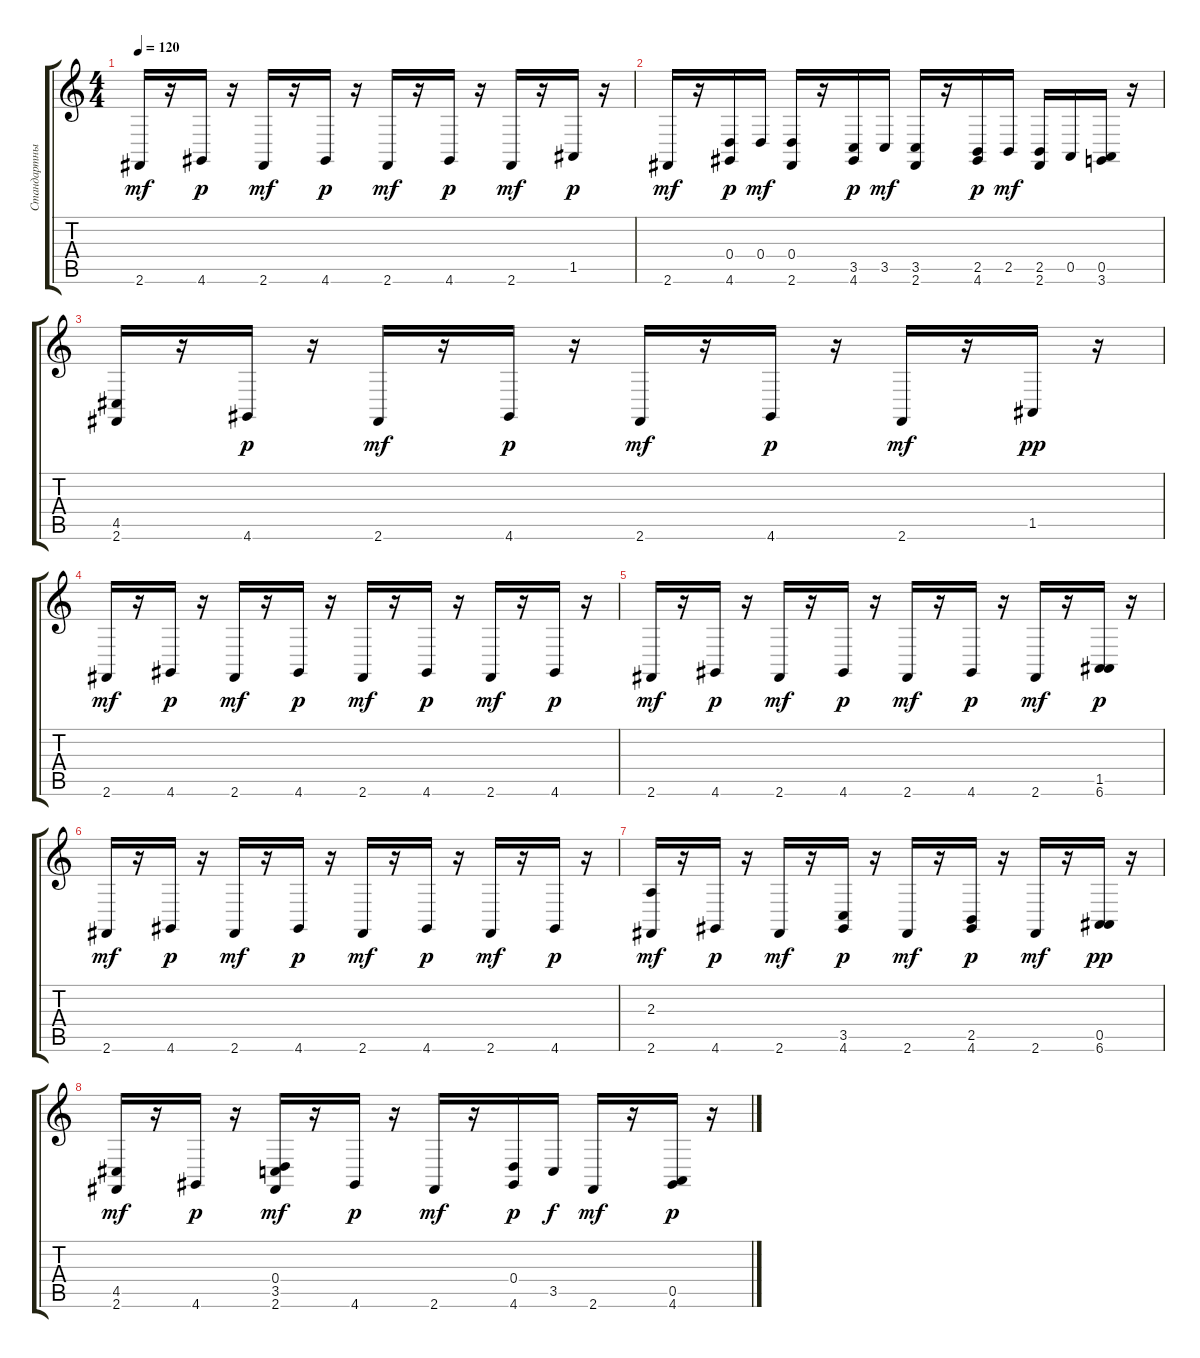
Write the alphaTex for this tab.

\track ("Стандартный Набор" "Стандартны") {instrument synthdrum}
\staff {score tabs}
\tuning (E4 B3 G3 D3 A2 E2) {hide}
\ts (4 4)
\tempo 120
\clef g2
\ks c
2.6.16{dy mf} r.16 4.6.16{dy p} r.16 2.6.16{dy mf} r.16 4.6.16{dy p} r.16 2.6.16{dy mf} r.16 4.6.16{dy p} r.16 2.6.16{dy mf} r.16 1.5.16{dy p} r.16 |
2.6.16{dy mf} r.16 (0.4 4.6).16{dy p} 0.4.16{dy mf} (0.4 2.6).16 r.16 (3.5 4.6).16{dy p} 3.5.16{dy mf} (3.5 2.6).16 r.16 (2.5 4.6).16{dy p} 2.5.16{dy mf} (2.5 2.6).16 0.5.16 (0.5 3.6).16 r.16 |
(4.5 2.6).16 r.16 4.6.16{dy p} r.16 2.6.16{dy mf} r.16 4.6.16{dy p} r.16 2.6.16{dy mf} r.16 4.6.16{dy p} r.16 2.6.16{dy mf} r.16 1.5.16{dy pp} r.16 |
2.6.16{dy mf} r.16 4.6.16{dy p} r.16 2.6.16{dy mf} r.16 4.6.16{dy p} r.16 2.6.16{dy mf} r.16 4.6.16{dy p} r.16 2.6.16{dy mf} r.16 4.6.16{dy p} r.16 |
2.6.16{dy mf} r.16 4.6.16{dy p} r.16 2.6.16{dy mf} r.16 4.6.16{dy p} r.16 2.6.16{dy mf} r.16 4.6.16{dy p} r.16 2.6.16{dy mf} r.16 (1.5 6.6).16{dy p} r.16 |
2.6.16{dy mf} r.16 4.6.16{dy p} r.16 2.6.16{dy mf} r.16 4.6.16{dy p} r.16 2.6.16{dy mf} r.16 4.6.16{dy p} r.16 2.6.16{dy mf} r.16 4.6.16{dy p} r.16 |
(2.3 2.6).16{dy mf} r.16 4.6.16{dy p} r.16 2.6.16{dy mf} r.16 (3.5 4.6).16{dy p} r.16 2.6.16{dy mf} r.16 (2.5 4.6).16{dy p} r.16 2.6.16{dy mf} r.16 (0.5 6.6).16{dy pp} r.16 |
(4.5 2.6).16{dy mf} r.16 4.6.16{dy p} r.16 (0.4 3.5 2.6).16{dy mf} r.16 4.6.16{dy p} r.16 2.6.16{dy mf} r.16 (0.4 4.6).16{dy p} 3.5.16{dy f} 2.6.16{dy mf} r.16 (0.5 4.6).16{dy p} r.16
